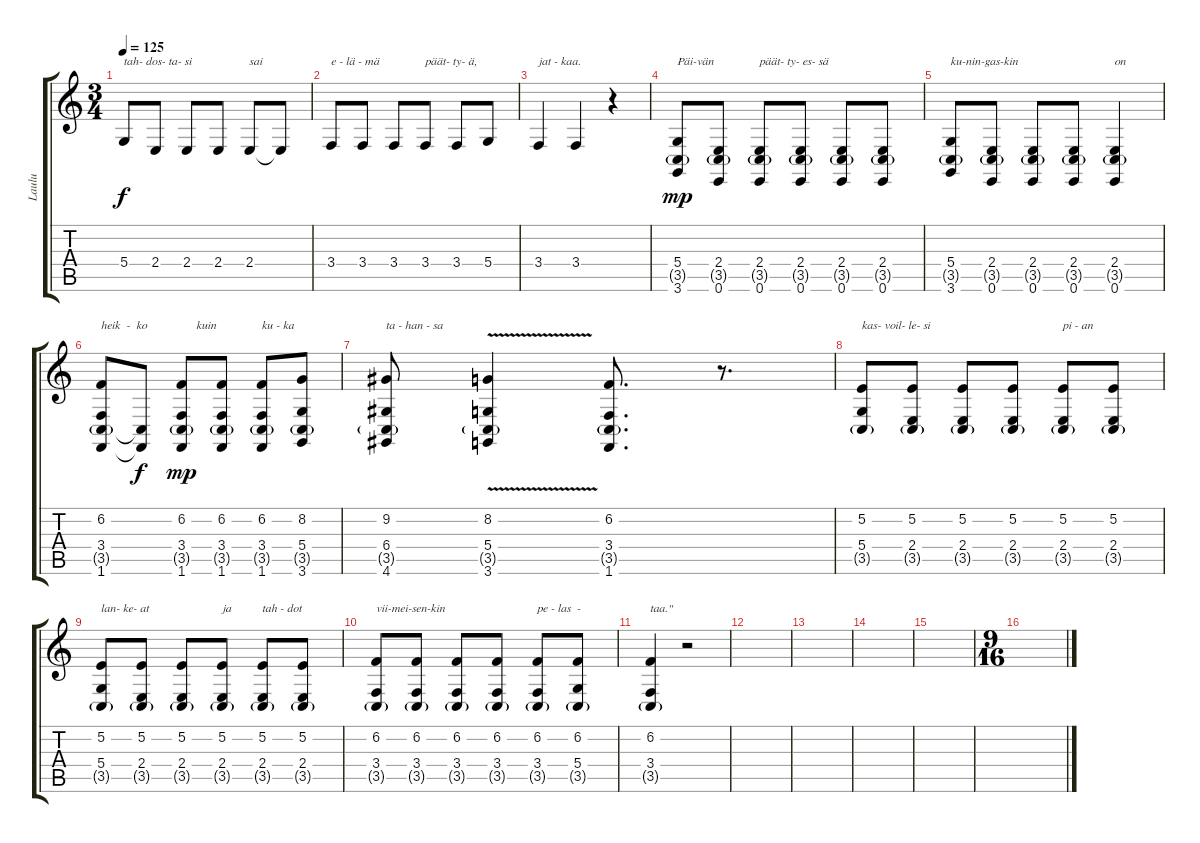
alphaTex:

\track ("Laulu" "Laulu") {instrument clarinet}
\staff {score tabs}
\tuning (E4 B3 G3 D3 A2 E2) {hide}
\ts (3 4)
\tempo 125
\clef g2
\ks c
5.4.8{txt "tah- dos- ta- si" dy f} 2.4.8 2.4.8 2.4.8 2.4.8{txt "sai"} 2.4{t}.8 |
3.4.8{txt "e - lä - mä"} 3.4.8 3.4.8 3.4.8{txt "päät- ty- ä,"} 3.4.8 5.4.8 |
3.4.4{txt "jat - kaa."} 3.4.4 r.4 |
(5.4 3.5{g} 3.6).8{txt "Päi-vän" dy mp} (2.4 3.5{g} 0.6).8 (2.4 3.5{g} 0.6).8{txt "päät- ty- es- sä"} (2.4 3.5{g} 0.6).8 (2.4 3.5{g} 0.6).8 (2.4 3.5{g} 0.6).8 |
(5.4 3.5{g} 3.6).8{txt "ku-nin-gas-kin"} (2.4 3.5{g} 0.6).8 (2.4 3.5{g} 0.6).8 (2.4 3.5{g} 0.6).8 (2.4 3.5{g} 0.6).4{txt "on"} |
(6.2 3.4 3.5{g} 1.6).8{txt "heik  -  ko"} (3.5{t} 1.6{t}).8{dy f} (6.2 3.4 3.5{g} 1.6).8{txt "     kuin" dy mp} (6.2 3.4 3.5{g} 1.6).8 (6.2 3.4 3.5{g} 1.6).8{txt "ku - ka"} (8.2 5.4 3.5{g} 3.6).8 |
(9.2 6.4 3.5{g} 4.6).8{txt "ta - han - sa"} (8.2{v} 5.4 3.5{g} 3.6).4 (6.2 3.4 3.5{g} 1.6).8{d} r.8{d} |
(5.2 5.4 3.5{g}).8{txt "kas- voil- le- si"} (5.2 2.4 3.5{g}).8 (5.2 2.4 3.5{g}).8 (5.2 2.4 3.5{g}).8 (5.2 2.4 3.5{g}).8{txt "pi - an"} (5.2 2.4 3.5{g}).8 |
(5.2 5.4 3.5{g}).8{txt "lan- ke- at"} (5.2 2.4 3.5{g}).8 (5.2 2.4 3.5{g}).8 (5.2 2.4 3.5{g}).8{txt "ja"} (5.2 2.4 3.5{g}).8{txt "tah - dot"} (5.2 2.4 3.5{g}).8 |
(6.2 3.4 3.5{g}).8{txt "vii-mei-sen-kin"} (6.2 3.4 3.5{g}).8 (6.2 3.4 3.5{g}).8 (6.2 3.4 3.5{g}).8 (6.2 3.4 3.5{g}).8{txt "pe - las  -"} (6.2 5.4 3.5{g}).8 |
(6.2 3.4 3.5{g}).4{txt "taa.\""} r.2 |
|
|
|
|
\ts (9 16)
